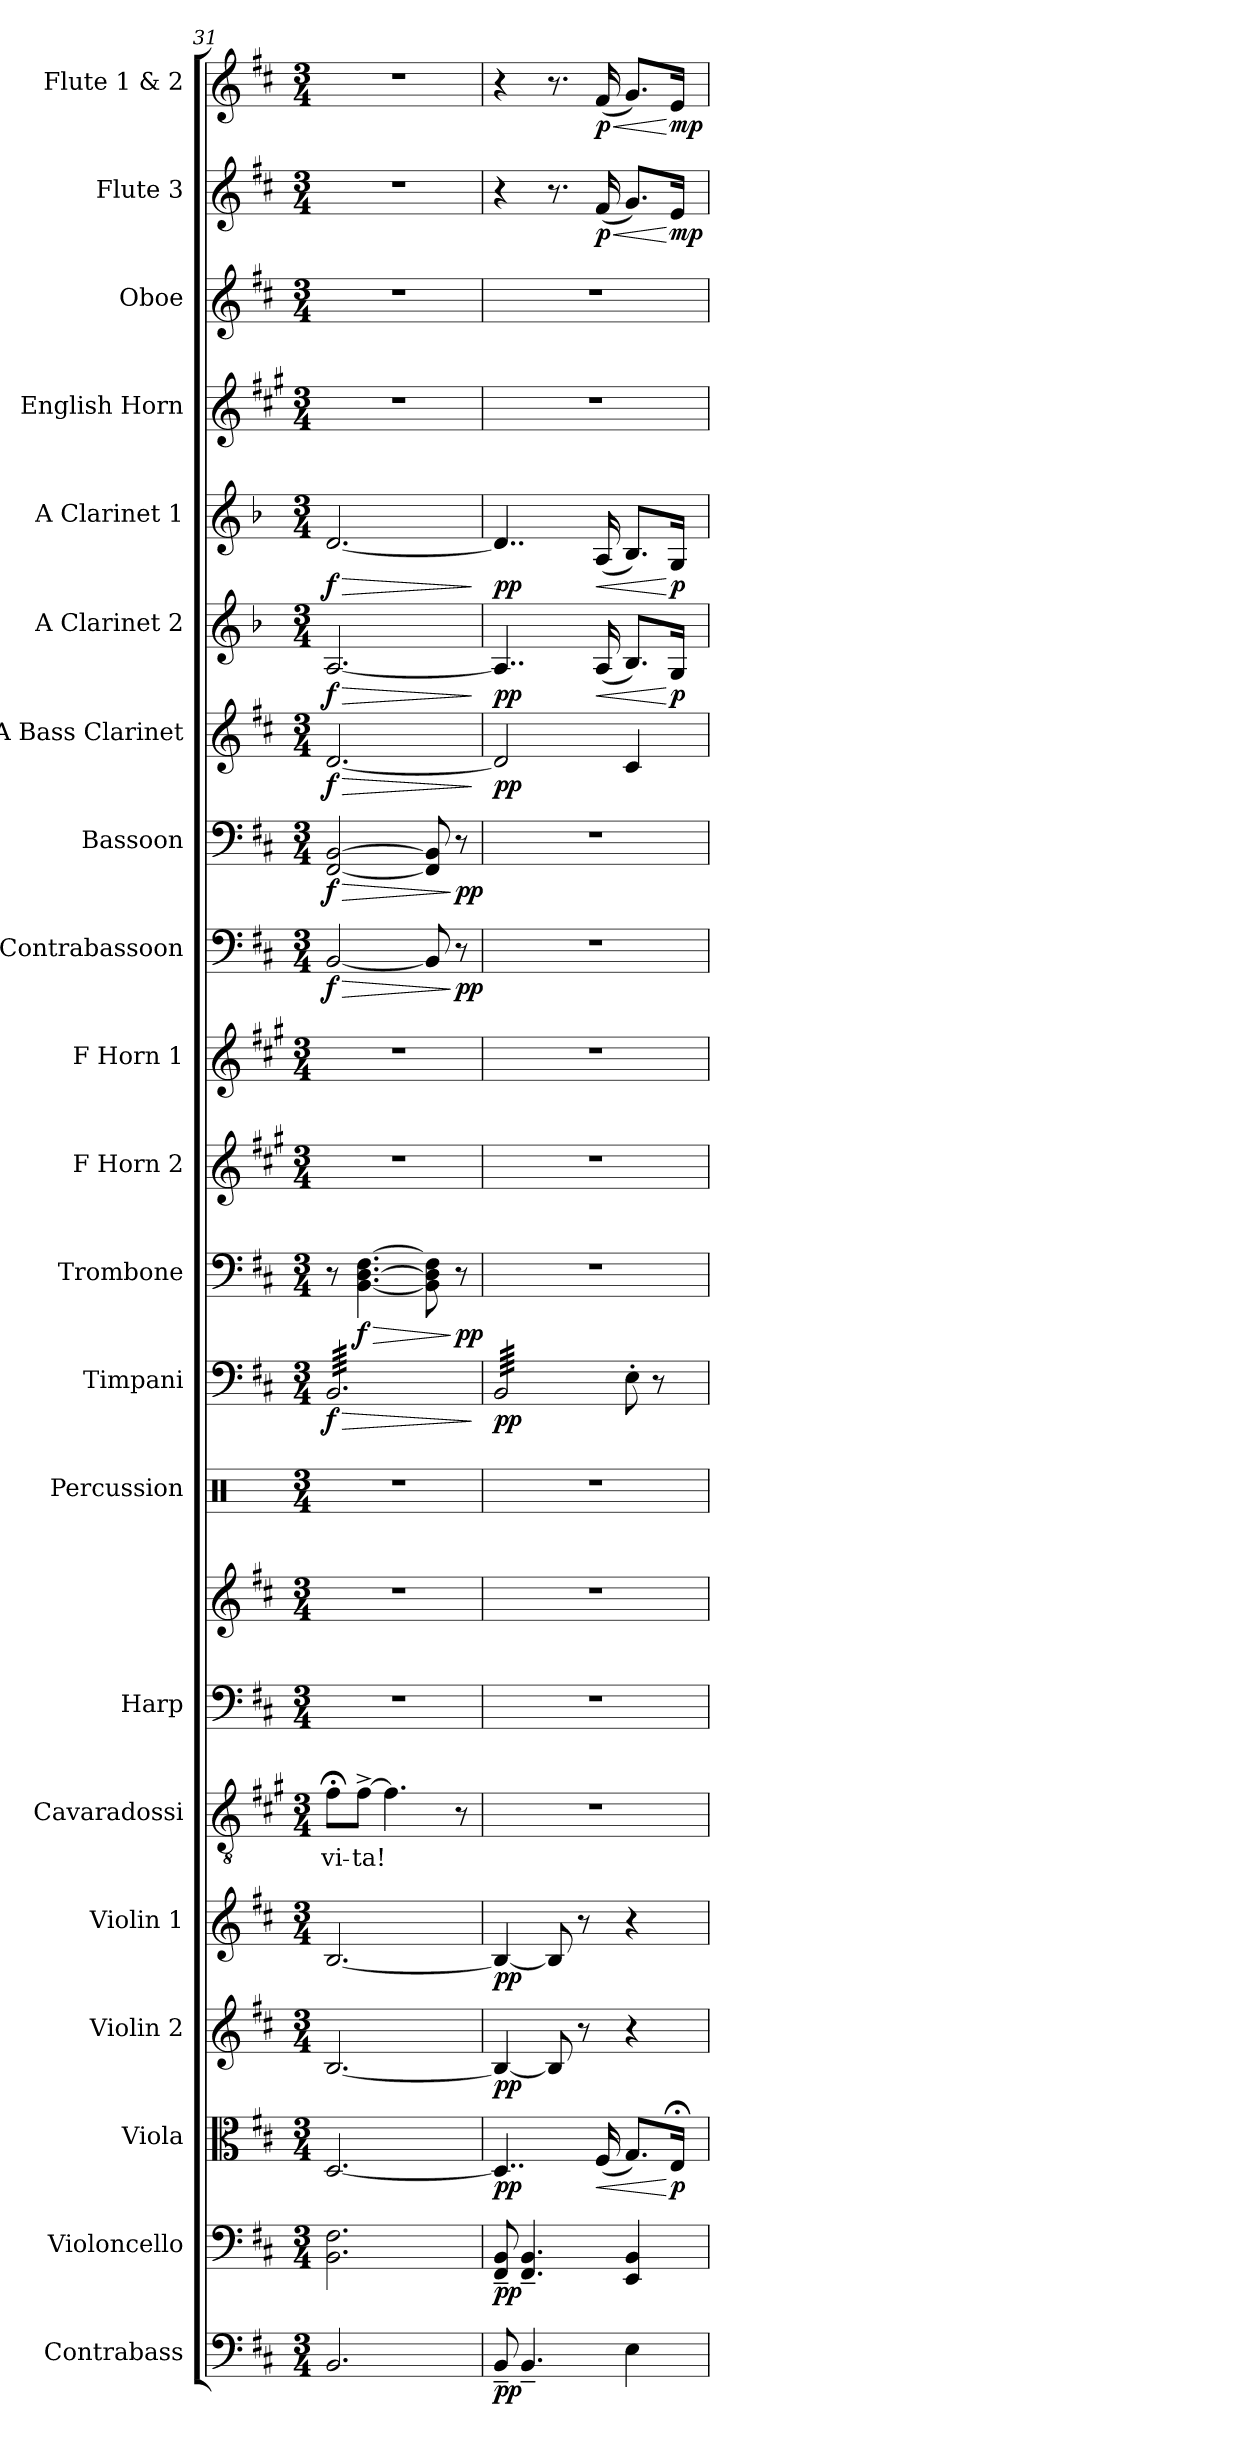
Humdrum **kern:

**kern	**dynam	**kern	**dynam	**kern	**dynam	**kern	**dynam	**kern	**dynam	**kern	**text	**kern	**kern	**kern	**kern	**dynam	**kern	**dynam	**kern	**kern	**kern	**dynam	**kern	**dynam	**kern	**dynam	**kern	**dynam	**kern	**dynam	**kern	**kern	**kern	**dynam	**kern	**dynam
*part21	*part21	*part20	*part20	*part19	*part19	*part18	*part18	*part17	*part17	*part16	*part16	*part15	*part15	*part14	*part13	*part13	*part12	*part12	*part11	*part10	*part9	*part9	*part8	*part8	*part7	*part7	*part6	*part6	*part5	*part5	*part4	*part3	*part2	*part2	*part1	*part1
*staff22	*staff22	*staff21	*staff21	*staff20	*staff20	*staff19	*staff19	*staff18	*staff18	*staff17	*staff17	*staff16	*staff15	*staff14	*staff13	*staff13	*staff12	*staff12	*staff11	*staff10	*staff9	*staff9	*staff8	*staff8	*staff7	*staff7	*staff6	*staff6	*staff5	*staff5	*staff4	*staff3	*staff2	*staff2	*staff1	*staff1
*I"Contrabass	*	*I"Violoncello	*	*I"Viola	*	*I"Violin 2	*	*I"Violin 1	*	*I"Cavaradossi	*	*I"Harp	*	*I"Percussion	*I"Timpani	*	*I"Trombone	*	*I"F Horn 2	*I"F Horn 1	*I"Contrabassoon	*	*I"Bassoon	*	*I"A Bass Clarinet	*	*I"A Clarinet 2	*	*I"A Clarinet 1	*	*I"English Horn	*I"Oboe	*I"Flute 3	*	*I"Flute 1 &amp; 2	*
*I'Cb.	*	*I'Vc.	*	*I'Vla.	*	*I'Vln. 2	*	*I'Vln. 1	*	*I'Cav.	*	*I'Hrp.	*	*I'Perc.	*I'Timp.	*	*I'Tbn.	*	*I'F Hn. 2	*I'F Hn. 1	*I'Cbsn.	*	*I'Bsn.	*	*I'A B. Cl.	*	*I'A Cl. 2	*	*I'A Cl. 1	*	*I'E. Hn.	*I'Ob.	*I'Fl. 3	*	*I'Fl. 1 &amp; 2	*
*clefF4	*	*clefF4	*	*clefC3	*	*clefG2	*	*clefG2	*	*clefGv2	*	*clefF4	*clefG2	*clefX	*clefF4	*	*clefF4	*	*clefG2	*clefG2	*clefF4	*	*clefF4	*	*clefG2	*	*clefG2	*	*clefG2	*	*clefG2	*clefG2	*clefG2	*	*clefG2	*
*ITrd7c12	*	*	*	*	*	*	*	*	*	*ITrd4c7	*	*	*	*	*	*	*	*	*ITrd4c7	*ITrd4c7	*ITrd7c12	*	*	*	*ITrd9c15	*	*ITrd2c3	*	*ITrd2c3	*	*ITrd4c7	*	*	*	*	*
*k[f#c#]	*	*k[f#c#]	*	*k[f#c#]	*	*k[f#c#]	*	*k[f#c#]	*	*k[f#c#]	*	*k[f#c#]	*k[f#c#]	*k[]	*k[f#c#]	*	*k[f#c#]	*	*k[f#c#]	*k[f#c#]	*k[f#c#]	*	*k[f#c#]	*	*k[f#c#]	*	*k[f#c#]	*	*k[f#c#]	*	*k[f#c#]	*k[f#c#]	*k[f#c#]	*	*k[f#c#]	*
*M3/4	*	*M3/4	*	*M3/4	*	*M3/4	*	*M3/4	*	*M3/4	*	*M3/4	*M3/4	*M3/4	*M3/4	*	*M3/4	*	*M3/4	*M3/4	*M3/4	*	*M3/4	*	*M3/4	*	*M3/4	*	*M3/4	*	*M3/4	*M3/4	*M3/4	*	*M3/4	*
=31	=31	=31	=31	=31	=31	=31	=31	=31	=31	=31	=31	=31	=31	=31	=31	=31	=31	=31	=31	=31	=31	=31	=31	=31	=31	=31	=31	=31	=31	=31	=31	=31	=31	=31	=31	=31
!	!	!	!	!	!	!	!	!	!	!	!LO:LY:b	!	!	!	!	!LO:HP:b	!	!	!	!	!	!LO:HP:b	!	!LO:HP:b	!	!LO:HP:b	!	!LO:HP:b	!	!LO:HP:b	!	!	!	!	!	!
!	!	!	!	!	!	!	!	!	!	!	!	!	!	!	!	!LO:DY:n=1:b	!	!	!	!	!	!LO:DY:n=1:b	!	!LO:DY:n=1:b	!	!LO:DY:n=1:b	!	!LO:DY:n=1:b	!	!LO:DY:n=1:b	!	!	!	!	!	!
*	*	*	*	*	*	*	*	*	*	*	*	*	*	*	*tremolo	*	*	*	*	*	*	*	*	*	*	*	*	*	*	*	*	*	*	*	*	*
2.BBB/	.	2.BB\ 2.F#\	.	[2.D/	.	[2.B/	.	[2.B/	.	8B;<\L	vi-	2.r	2.r	2.r	64BB/LLLL	> f	8r	.	2.r	2.r	[2BBB/	> f	[2FF#/ [2BB/	> f	[2.D/	> f	[2.F#/	> f	[2.B/	> f	2.r	2.r	2.r	.	2.r	.
.	.	.	.	.	.	.	.	.	.	.	.	.	.	.	64BB/	.	.	.	.	.	.	.	.	.	.	.	.	.	.	.	.	.	.	.	.	.
.	.	.	.	.	.	.	.	.	.	.	.	.	.	.	64BB/	.	.	.	.	.	.	.	.	.	.	.	.	.	.	.	.	.	.	.	.	.
.	.	.	.	.	.	.	.	.	.	.	.	.	.	.	64BB/	.	.	.	.	.	.	.	.	.	.	.	.	.	.	.	.	.	.	.	.	.
.	.	.	.	.	.	.	.	.	.	.	.	.	.	.	64BB/	.	.	.	.	.	.	.	.	.	.	.	.	.	.	.	.	.	.	.	.	.
.	.	.	.	.	.	.	.	.	.	.	.	.	.	.	64BB/	.	.	.	.	.	.	.	.	.	.	.	.	.	.	.	.	.	.	.	.	.
.	.	.	.	.	.	.	.	.	.	.	.	.	.	.	64BB/	.	.	.	.	.	.	.	.	.	.	.	.	.	.	.	.	.	.	.	.	.
.	.	.	.	.	.	.	.	.	.	.	.	.	.	.	64BB/	.	.	.	.	.	.	.	.	.	.	.	.	.	.	.	.	.	.	.	.	.
!	!	!	!	!	!	!	!	!	!	!	!LO:LY:b	!	!	!	!	!	!	!LO:HP:b	!	!	!	!	!	!	!	!	!	!	!	!	!	!	!	!	!	!
!	!	!	!	!	!	!	!	!	!	!	!	!	!	!	!	!	!	!LO:DY:n=1:b	!	!	!	!	!	!	!	!	!	!	!	!	!	!	!	!	!	!
.	.	.	.	.	.	.	.	.	.	[8B^\J	-ta!	.	.	.	64BB/	.	[4.BB\ [4.D\ [4.F#\	> f	.	.	.	.	.	.	.	.	.	.	.	.	.	.	.	.	.	.
.	.	.	.	.	.	.	.	.	.	.	.	.	.	.	64BB/	.	.	.	.	.	.	.	.	.	.	.	.	.	.	.	.	.	.	.	.	.
.	.	.	.	.	.	.	.	.	.	.	.	.	.	.	64BB/	.	.	.	.	.	.	.	.	.	.	.	.	.	.	.	.	.	.	.	.	.
.	.	.	.	.	.	.	.	.	.	.	.	.	.	.	64BB/	.	.	.	.	.	.	.	.	.	.	.	.	.	.	.	.	.	.	.	.	.
.	.	.	.	.	.	.	.	.	.	.	.	.	.	.	64BB/	.	.	.	.	.	.	.	.	.	.	.	.	.	.	.	.	.	.	.	.	.
.	.	.	.	.	.	.	.	.	.	.	.	.	.	.	64BB/	.	.	.	.	.	.	.	.	.	.	.	.	.	.	.	.	.	.	.	.	.
.	.	.	.	.	.	.	.	.	.	.	.	.	.	.	64BB/	.	.	.	.	.	.	.	.	.	.	.	.	.	.	.	.	.	.	.	.	.
.	.	.	.	.	.	.	.	.	.	.	.	.	.	.	64BB/	.	.	.	.	.	.	.	.	.	.	.	.	.	.	.	.	.	.	.	.	.
.	.	.	.	.	.	.	.	.	.	4.B\]	.	.	.	.	64BB/	.	.	.	.	.	.	.	.	.	.	.	.	.	.	.	.	.	.	.	.	.
.	.	.	.	.	.	.	.	.	.	.	.	.	.	.	64BB/	.	.	.	.	.	.	.	.	.	.	.	.	.	.	.	.	.	.	.	.	.
.	.	.	.	.	.	.	.	.	.	.	.	.	.	.	64BB/	.	.	.	.	.	.	.	.	.	.	.	.	.	.	.	.	.	.	.	.	.
.	.	.	.	.	.	.	.	.	.	.	.	.	.	.	64BB/	.	.	.	.	.	.	.	.	.	.	.	.	.	.	.	.	.	.	.	.	.
.	.	.	.	.	.	.	.	.	.	.	.	.	.	.	64BB/	.	.	.	.	.	.	.	.	.	.	.	.	.	.	.	.	.	.	.	.	.
.	.	.	.	.	.	.	.	.	.	.	.	.	.	.	64BB/	.	.	.	.	.	.	.	.	.	.	.	.	.	.	.	.	.	.	.	.	.
.	.	.	.	.	.	.	.	.	.	.	.	.	.	.	64BB/	.	.	.	.	.	.	.	.	.	.	.	.	.	.	.	.	.	.	.	.	.
.	.	.	.	.	.	.	.	.	.	.	.	.	.	.	64BB/	.	.	.	.	.	.	.	.	.	.	.	.	.	.	.	.	.	.	.	.	.
.	.	.	.	.	.	.	.	.	.	.	.	.	.	.	64BB/	.	.	.	.	.	.	.	.	.	.	.	.	.	.	.	.	.	.	.	.	.
.	.	.	.	.	.	.	.	.	.	.	.	.	.	.	64BB/	.	.	.	.	.	.	.	.	.	.	.	.	.	.	.	.	.	.	.	.	.
.	.	.	.	.	.	.	.	.	.	.	.	.	.	.	64BB/	.	.	.	.	.	.	.	.	.	.	.	.	.	.	.	.	.	.	.	.	.
.	.	.	.	.	.	.	.	.	.	.	.	.	.	.	64BB/	.	.	.	.	.	.	.	.	.	.	.	.	.	.	.	.	.	.	.	.	.
.	.	.	.	.	.	.	.	.	.	.	.	.	.	.	64BB/	.	.	.	.	.	.	.	.	.	.	.	.	.	.	.	.	.	.	.	.	.
.	.	.	.	.	.	.	.	.	.	.	.	.	.	.	64BB/	.	.	.	.	.	.	.	.	.	.	.	.	.	.	.	.	.	.	.	.	.
.	.	.	.	.	.	.	.	.	.	.	.	.	.	.	64BB/	.	.	.	.	.	.	.	.	.	.	.	.	.	.	.	.	.	.	.	.	.
.	.	.	.	.	.	.	.	.	.	.	.	.	.	.	64BB/	.	.	.	.	.	.	.	.	.	.	.	.	.	.	.	.	.	.	.	.	.
.	.	.	.	.	.	.	.	.	.	.	.	.	.	.	64BB/	.	8BB\] 8D\] 8F#\]	.	.	.	8BBB/]	.	8FF#/] 8BB/]	.	.	.	.	.	.	.	.	.	.	.	.	.
.	.	.	.	.	.	.	.	.	.	.	.	.	.	.	64BB/	.	.	.	.	.	.	.	.	.	.	.	.	.	.	.	.	.	.	.	.	.
.	.	.	.	.	.	.	.	.	.	.	.	.	.	.	64BB/	.	.	.	.	.	.	.	.	.	.	.	.	.	.	.	.	.	.	.	.	.
.	.	.	.	.	.	.	.	.	.	.	.	.	.	.	64BB/	.	.	.	.	.	.	.	.	.	.	.	.	.	.	.	.	.	.	.	.	.
.	.	.	.	.	.	.	.	.	.	.	.	.	.	.	64BB/	.	.	.	.	.	.	.	.	.	.	.	.	.	.	.	.	.	.	.	.	.
.	.	.	.	.	.	.	.	.	.	.	.	.	.	.	64BB/	.	.	.	.	.	.	.	.	.	.	.	.	.	.	.	.	.	.	.	.	.
.	.	.	.	.	.	.	.	.	.	.	.	.	.	.	64BB/	.	.	.	.	.	.	.	.	.	.	.	.	.	.	.	.	.	.	.	.	.
.	.	.	.	.	.	.	.	.	.	.	.	.	.	.	64BB/	.	.	.	.	.	.	.	.	.	.	.	.	.	.	.	.	.	.	.	.	.
!	!	!	!	!	!	!	!	!	!	!	!	!	!	!	!	!	!	!LO:DY:n=2:b	!	!	!	!LO:DY:n=2:b	!	!LO:DY:n=2:b	!	!	!	!	!	!	!	!	!	!	!	!
.	.	.	.	.	.	.	.	.	.	8r	.	.	.	.	64BB/	.	8r	] pp	.	.	8r	] pp	8r	] pp	.	.	.	.	.	.	.	.	.	.	.	.
.	.	.	.	.	.	.	.	.	.	.	.	.	.	.	64BB/	.	.	.	.	.	.	.	.	.	.	.	.	.	.	.	.	.	.	.	.	.
.	.	.	.	.	.	.	.	.	.	.	.	.	.	.	64BB/	.	.	.	.	.	.	.	.	.	.	.	.	.	.	.	.	.	.	.	.	.
.	.	.	.	.	.	.	.	.	.	.	.	.	.	.	64BB/	.	.	.	.	.	.	.	.	.	.	.	.	.	.	.	.	.	.	.	.	.
.	.	.	.	.	.	.	.	.	.	.	.	.	.	.	64BB/	.	.	.	.	.	.	.	.	.	.	.	.	.	.	.	.	.	.	.	.	.
.	.	.	.	.	.	.	.	.	.	.	.	.	.	.	64BB/	.	.	.	.	.	.	.	.	.	.	.	.	.	.	.	.	.	.	.	.	.
.	.	.	.	.	.	.	.	.	.	.	.	.	.	.	64BB/	.	.	.	.	.	.	.	.	.	.	.	.	.	.	.	.	.	.	.	.	.
.	.	.	.	.	.	.	.	.	.	.	.	.	.	.	64BB/JJJJ	.	.	.	.	.	.	.	.	.	.	.	.	.	.	.	.	.	.	.	.	.
.	.	.	.	.	.	.	.	.	.	.	.	.	.	.	.	]	.	.	.	.	.	.	.	.	.	]	.	]	.	]	.	.	.	.	.	.
=32	=32	=32	=32	=32	=32	=32	=32	=32	=32	=32	=32	=32	=32	=32	=32	=32	=32	=32	=32	=32	=32	=32	=32	=32	=32	=32	=32	=32	=32	=32	=32	=32	=32	=32	=32	=32
*	*	*	*	*	*	*	*	*	*	*	*	*	*	*	*	*	*	*	*	*	*	*	*	*	*	*	*	*	*	*	*	*	*	*	*MM51	*
!	!LO:DY:b	!	!LO:DY:b	!	!LO:DY:b	!	!LO:DY:b	!	!LO:DY:b	!	!	!	!	!	!	!LO:DY:b	!	!	!	!	!	!	!	!	!	!LO:DY:b	!	!LO:DY:b	!	!LO:DY:b	!	!	!	!	!	!
8BBB~/	pp	8FF#/~ 8BB/~	pp	4..D/]	pp	4B/_	pp	4B/_	pp	2.r	.	2.r	2.r	2.r	64BB/LLLL	pp	2.r	.	2.r	2.r	2.r	.	2.r	.	2D/]	pp	4..F#/]	pp	4..B/]	pp	2.r	2.r	4r	.	4r	.
.	.	.	.	.	.	.	.	.	.	.	.	.	.	.	64BB/	.	.	.	.	.	.	.	.	.	.	.	.	.	.	.	.	.	.	.	.	.
.	.	.	.	.	.	.	.	.	.	.	.	.	.	.	64BB/	.	.	.	.	.	.	.	.	.	.	.	.	.	.	.	.	.	.	.	.	.
.	.	.	.	.	.	.	.	.	.	.	.	.	.	.	64BB/	.	.	.	.	.	.	.	.	.	.	.	.	.	.	.	.	.	.	.	.	.
.	.	.	.	.	.	.	.	.	.	.	.	.	.	.	64BB/	.	.	.	.	.	.	.	.	.	.	.	.	.	.	.	.	.	.	.	.	.
.	.	.	.	.	.	.	.	.	.	.	.	.	.	.	64BB/	.	.	.	.	.	.	.	.	.	.	.	.	.	.	.	.	.	.	.	.	.
.	.	.	.	.	.	.	.	.	.	.	.	.	.	.	64BB/	.	.	.	.	.	.	.	.	.	.	.	.	.	.	.	.	.	.	.	.	.
.	.	.	.	.	.	.	.	.	.	.	.	.	.	.	64BB/	.	.	.	.	.	.	.	.	.	.	.	.	.	.	.	.	.	.	.	.	.
4.BBB~/	.	4.FF#/~ 4.BB/~	.	.	.	.	.	.	.	.	.	.	.	.	64BB/	.	.	.	.	.	.	.	.	.	.	.	.	.	.	.	.	.	.	.	.	.
.	.	.	.	.	.	.	.	.	.	.	.	.	.	.	64BB/	.	.	.	.	.	.	.	.	.	.	.	.	.	.	.	.	.	.	.	.	.
.	.	.	.	.	.	.	.	.	.	.	.	.	.	.	64BB/	.	.	.	.	.	.	.	.	.	.	.	.	.	.	.	.	.	.	.	.	.
.	.	.	.	.	.	.	.	.	.	.	.	.	.	.	64BB/	.	.	.	.	.	.	.	.	.	.	.	.	.	.	.	.	.	.	.	.	.
.	.	.	.	.	.	.	.	.	.	.	.	.	.	.	64BB/	.	.	.	.	.	.	.	.	.	.	.	.	.	.	.	.	.	.	.	.	.
.	.	.	.	.	.	.	.	.	.	.	.	.	.	.	64BB/	.	.	.	.	.	.	.	.	.	.	.	.	.	.	.	.	.	.	.	.	.
.	.	.	.	.	.	.	.	.	.	.	.	.	.	.	64BB/	.	.	.	.	.	.	.	.	.	.	.	.	.	.	.	.	.	.	.	.	.
.	.	.	.	.	.	.	.	.	.	.	.	.	.	.	64BB/	.	.	.	.	.	.	.	.	.	.	.	.	.	.	.	.	.	.	.	.	.
*	*	*	*	*	*	*	*	*	*	*	*	*	*	*	*	*	*	*	*	*	*	*	*	*	*	*	*	*	*	*	*	*	*	*	*MM50	*
.	.	.	.	.	.	8B/]	.	8B/]	.	.	.	.	.	.	64BB/	.	.	.	.	.	.	.	.	.	.	.	.	.	.	.	.	.	8.r	.	8.r	.
.	.	.	.	.	.	.	.	.	.	.	.	.	.	.	64BB/	.	.	.	.	.	.	.	.	.	.	.	.	.	.	.	.	.	.	.	.	.
.	.	.	.	.	.	.	.	.	.	.	.	.	.	.	64BB/	.	.	.	.	.	.	.	.	.	.	.	.	.	.	.	.	.	.	.	.	.
.	.	.	.	.	.	.	.	.	.	.	.	.	.	.	64BB/	.	.	.	.	.	.	.	.	.	.	.	.	.	.	.	.	.	.	.	.	.
.	.	.	.	.	.	.	.	.	.	.	.	.	.	.	64BB/	.	.	.	.	.	.	.	.	.	.	.	.	.	.	.	.	.	.	.	.	.
.	.	.	.	.	.	.	.	.	.	.	.	.	.	.	64BB/	.	.	.	.	.	.	.	.	.	.	.	.	.	.	.	.	.	.	.	.	.
.	.	.	.	.	.	.	.	.	.	.	.	.	.	.	64BB/	.	.	.	.	.	.	.	.	.	.	.	.	.	.	.	.	.	.	.	.	.
.	.	.	.	.	.	.	.	.	.	.	.	.	.	.	64BB/	.	.	.	.	.	.	.	.	.	.	.	.	.	.	.	.	.	.	.	.	.
.	.	.	.	.	.	8r	.	8r	.	.	.	.	.	.	64BB/	.	.	.	.	.	.	.	.	.	.	.	.	.	.	.	.	.	.	.	.	.
.	.	.	.	.	.	.	.	.	.	.	.	.	.	.	64BB/	.	.	.	.	.	.	.	.	.	.	.	.	.	.	.	.	.	.	.	.	.
.	.	.	.	.	.	.	.	.	.	.	.	.	.	.	64BB/	.	.	.	.	.	.	.	.	.	.	.	.	.	.	.	.	.	.	.	.	.
.	.	.	.	.	.	.	.	.	.	.	.	.	.	.	64BB/	.	.	.	.	.	.	.	.	.	.	.	.	.	.	.	.	.	.	.	.	.
!	!	!	!	!	!LO:HP:b	!	!	!	!	!	!	!	!	!	!	!	!	!	!	!	!	!	!	!	!	!	!	!LO:HP:b	!	!LO:HP:b	!	!	!	!LO:HP:b	!	!LO:HP:b
!	!	!	!	!	!	!	!	!	!	!	!	!	!	!	!	!	!	!	!	!	!	!	!	!	!	!	!	!	!	!	!	!	!	!LO:DY:n=1:b	!	!LO:DY:n=1:b
.	.	.	.	(<16F#/	<	.	.	.	.	.	.	.	.	.	64BB/	.	.	.	.	.	.	.	.	.	.	.	(<16F#/	<	(<16F#/	<	.	.	(<16f#/	< p	(<16f#/	< p
.	.	.	.	.	.	.	.	.	.	.	.	.	.	.	64BB/	.	.	.	.	.	.	.	.	.	.	.	.	.	.	.	.	.	.	.	.	.
.	.	.	.	.	.	.	.	.	.	.	.	.	.	.	64BB/	.	.	.	.	.	.	.	.	.	.	.	.	.	.	.	.	.	.	.	.	.
.	.	.	.	.	.	.	.	.	.	.	.	.	.	.	64BB/JJJJ	.	.	.	.	.	.	.	.	.	.	.	.	.	.	.	.	.	.	.	.	.
*	*	*	*	*	*	*	*	*	*	*	*	*	*	*	*Xtremolo	*	*	*	*	*	*	*	*	*	*	*	*	*	*	*	*	*	*	*	*	*
*	*	*	*	*	*	*	*	*	*	*	*	*	*	*	*	*	*	*	*	*	*	*	*	*	*	*	*	*	*	*	*	*	*	*	*MM49	*
4EE\	.	4EE/ 4BB/	.	8.G/L)	.	4r	.	4r	.	.	.	.	.	.	8E'\	.	.	.	.	.	.	.	.	.	4C#/	.	8.G/L)	.	8.G/L)	.	.	.	8.g/L)	.	8.g/L)	.
.	.	.	.	.	.	.	.	.	.	.	.	.	.	.	8r	.	.	.	.	.	.	.	.	.	.	.	.	.	.	.	.	.	.	.	.	.
!	!	!	!	!	!LO:DY:n=1:b	!	!	!	!	!	!	!	!	!	!	!	!	!	!	!	!	!	!	!	!	!	!	!LO:DY:n=1:b	!	!LO:DY:n=1:b	!	!	!	!LO:DY:n=2:b	!	!LO:DY:n=2:b
.	.	.	.	16E;</Jk	[ p	.	.	.	.	.	.	.	.	.	.	.	.	.	.	.	.	.	.	.	.	.	16E/Jk	[ p	16E/Jk	[ p	.	.	16e/Jk	[ mp	16e/Jk	[ mp
=	=	=	=	=	=	=	=	=	=	=	=	=	=	=	=	=	=	=	=	=	=	=	=	=	=	=	=	=	=	=	=	=	=	=	=	=
*-	*-	*-	*-	*-	*-	*-	*-	*-	*-	*-	*-	*-	*-	*-	*-	*-	*-	*-	*-	*-	*-	*-	*-	*-	*-	*-	*-	*-	*-	*-	*-	*-	*-	*-	*-	*-
